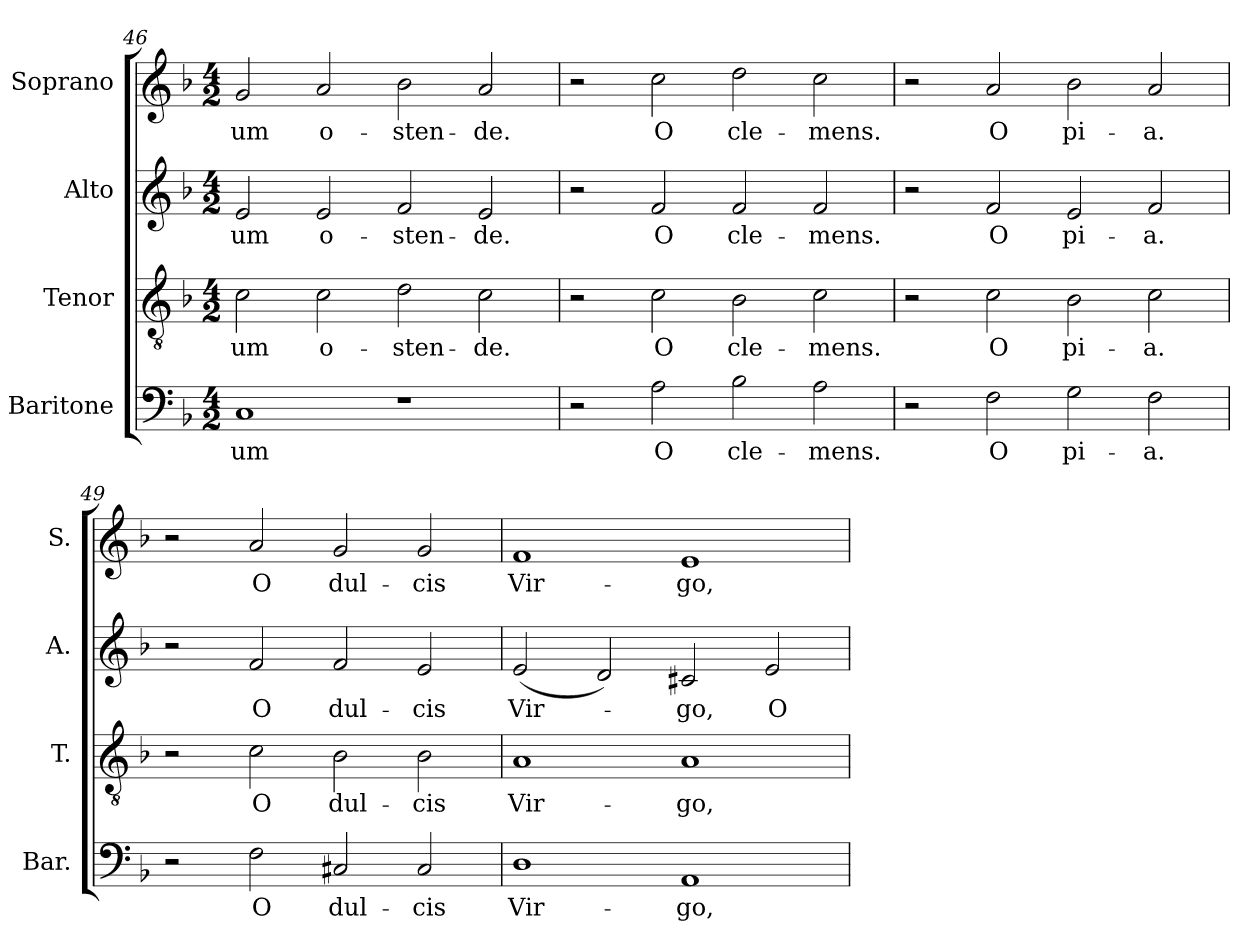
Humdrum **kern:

**kern	**text	**kern	**text	**kern	**text	**kern	**text
*part4	*part4	*part3	*part3	*part2	*part2	*part1	*part1
*staff4	*staff4	*staff3	*staff3	*staff2	*staff2	*staff1	*staff1
*I"Baritone	*	*I"Tenor	*	*I"Alto	*	*I"Soprano	*
*I'Bar.	*	*I'T.	*	*I'A.	*	*I'S.	*
*clefF4	*	*clefGv2	*	*clefG2	*	*clefG2	*
*	*	*ITrd7c12	*	*	*	*	*
*k[b-]	*	*k[b-]	*	*k[b-]	*	*k[b-]	*
*F:	*	*F:	*	*F:	*	*F:	*
*M4/2	*	*M4/2	*	*M4/2	*	*M4/2	*
=46	=46	=46	=46	=46	=46	=46	=46
!	!LO:LY:b:color=#000000	!	!	!	!	!	!
!	!	!	!LO:LY:b:color=#000000	!	!	!	!
!	!	!	!	!	!LO:LY:b:color=#000000	!	!
!	!	!	!	!	!	!	!LO:LY:b:color=#000000
1Ci	-um	2Ci\	-um	2ei/	-um	2gi/	-um
!	!	!	!LO:LY:b:color=#000000	!	!	!	!
!	!	!	!	!	!LO:LY:b:color=#000000	!	!
!	!	!	!	!	!	!	!LO:LY:b:color=#000000
.	.	2Ci\	o-	2ei/	o-	2ai/	o-
!	!	!	!LO:LY:b:color=#000000	!	!	!	!
!	!	!	!	!	!LO:LY:b:color=#000000	!	!
!	!	!	!	!	!	!	!LO:LY:b:color=#000000
1r	.	2Di\	-sten-	2fi/	-sten-	2b-i\	-sten-
!	!	!	!LO:LY:b:color=#000000	!	!	!	!
!	!	!	!	!	!LO:LY:b:color=#000000	!	!
!	!	!	!	!	!	!	!LO:LY:b:color=#000000
.	.	2Ci\	-de.	2ei/	-de.	2ai/	-de.
=47	=47	=47	=47	=47	=47	=47	=47
2r	.	2r	.	2r	.	2r	.
!	!LO:LY:b:color=#000000	!	!	!	!	!	!
!	!	!	!LO:LY:b:color=#000000	!	!	!	!
!	!	!	!	!	!LO:LY:b:color=#000000	!	!
!	!	!	!	!	!	!	!LO:LY:b:color=#000000
2Ai\	O	2Ci\	O	2fi/	O	2cci\	O
!	!LO:LY:b:color=#000000	!	!	!	!	!	!
!	!	!	!LO:LY:b:color=#000000	!	!	!	!
!	!	!	!	!	!LO:LY:b:color=#000000	!	!
!	!	!	!	!	!	!	!LO:LY:b:color=#000000
2B-i\	cle-	2BB-i\	cle-	2fi/	cle-	2ddi\	cle-
!	!LO:LY:b:color=#000000	!	!	!	!	!	!
!	!	!	!LO:LY:b:color=#000000	!	!	!	!
!	!	!	!	!	!LO:LY:b:color=#000000	!	!
!	!	!	!	!	!	!	!LO:LY:b:color=#000000
2Ai\	-mens.	2Ci\	-mens.	2fi/	-mens.	2cci\	-mens.
=48	=48	=48	=48	=48	=48	=48	=48
2r	.	2r	.	2r	.	2r	.
!	!LO:LY:b:color=#000000	!	!	!	!	!	!
!	!	!	!LO:LY:b:color=#000000	!	!	!	!
!	!	!	!	!	!LO:LY:b:color=#000000	!	!
!	!	!	!	!	!	!	!LO:LY:b:color=#000000
2Fi\	O	2Ci\	O	2fi/	O	2ai/	O
!	!LO:LY:b:color=#000000	!	!	!	!	!	!
!	!	!	!LO:LY:b:color=#000000	!	!	!	!
!	!	!	!	!	!LO:LY:b:color=#000000	!	!
!	!	!	!	!	!	!	!LO:LY:b:color=#000000
2Gi\	pi-	2BB-i\	pi-	2ei/	pi-	2b-i\	pi-
!	!LO:LY:b:color=#000000	!	!	!	!	!	!
!	!	!	!LO:LY:b:color=#000000	!	!	!	!
!	!	!	!	!	!LO:LY:b:color=#000000	!	!
!	!	!	!	!	!	!	!LO:LY:b:color=#000000
2Fi\	-a.	2Ci\	-a.	2fi/	-a.	2ai/	-a.
=49	=49	=49	=49	=49	=49	=49	=49
2r	.	2r	.	2r	.	2r	.
!	!LO:LY:b:color=#000000	!	!	!	!	!	!
!	!	!	!LO:LY:b:color=#000000	!	!	!	!
!	!	!	!	!	!LO:LY:b:color=#000000	!	!
!	!	!	!	!	!	!	!LO:LY:b:color=#000000
2Fi\	O	2Ci\	O	2fi/	O	2ai/	O
!	!LO:LY:b:color=#000000	!	!	!	!	!	!
!	!	!	!LO:LY:b:color=#000000	!	!	!	!
!	!	!	!	!	!LO:LY:b:color=#000000	!	!
!	!	!	!	!	!	!	!LO:LY:b:color=#000000
2C#Xi/	dul-	2BB-i\	dul-	2fi/	dul-	2gi/	dul-
!	!LO:LY:b:color=#000000	!	!	!	!	!	!
!	!	!	!LO:LY:b:color=#000000	!	!	!	!
!	!	!	!	!	!LO:LY:b:color=#000000	!	!
!	!	!	!	!	!	!	!LO:LY:b:color=#000000
2C#i/	-cis	2BB-i\	-cis	2ei/	-cis	2gi/	-cis
!!LO:LB:g=z
=50	=50	=50	=50	=50	=50	=50	=50
!	!LO:LY:b:color=#000000	!	!	!	!	!	!
!	!	!	!LO:LY:b:color=#000000	!	!	!	!
!	!	!	!	!	!LO:LY:b:color=#000000	!	!
!	!	!	!	!	!	!	!LO:LY:b:color=#000000
1Di	Vir-	1AAi	Vir-	(2ei/	Vir-	1fi	Vir-
.	.	.	.	2di/)	.	.	.
!	!LO:LY:b:color=#000000	!	!	!	!	!	!
!	!	!	!LO:LY:b:color=#000000	!	!	!	!
!	!	!	!	!	!LO:LY:b:color=#000000	!	!
!	!	!	!	!	!	!	!LO:LY:b:color=#000000
1AAi	-go,	1AAi	-go,	2c#Xi/	-go,	1ei	-go,
!	!	!	!	!	!LO:LY:b:color=#000000	!	!
.	.	.	.	2ei/	O	.	.
=	=	=	=	=	=	=	=
*-	*-	*-	*-	*-	*-	*-	*-
